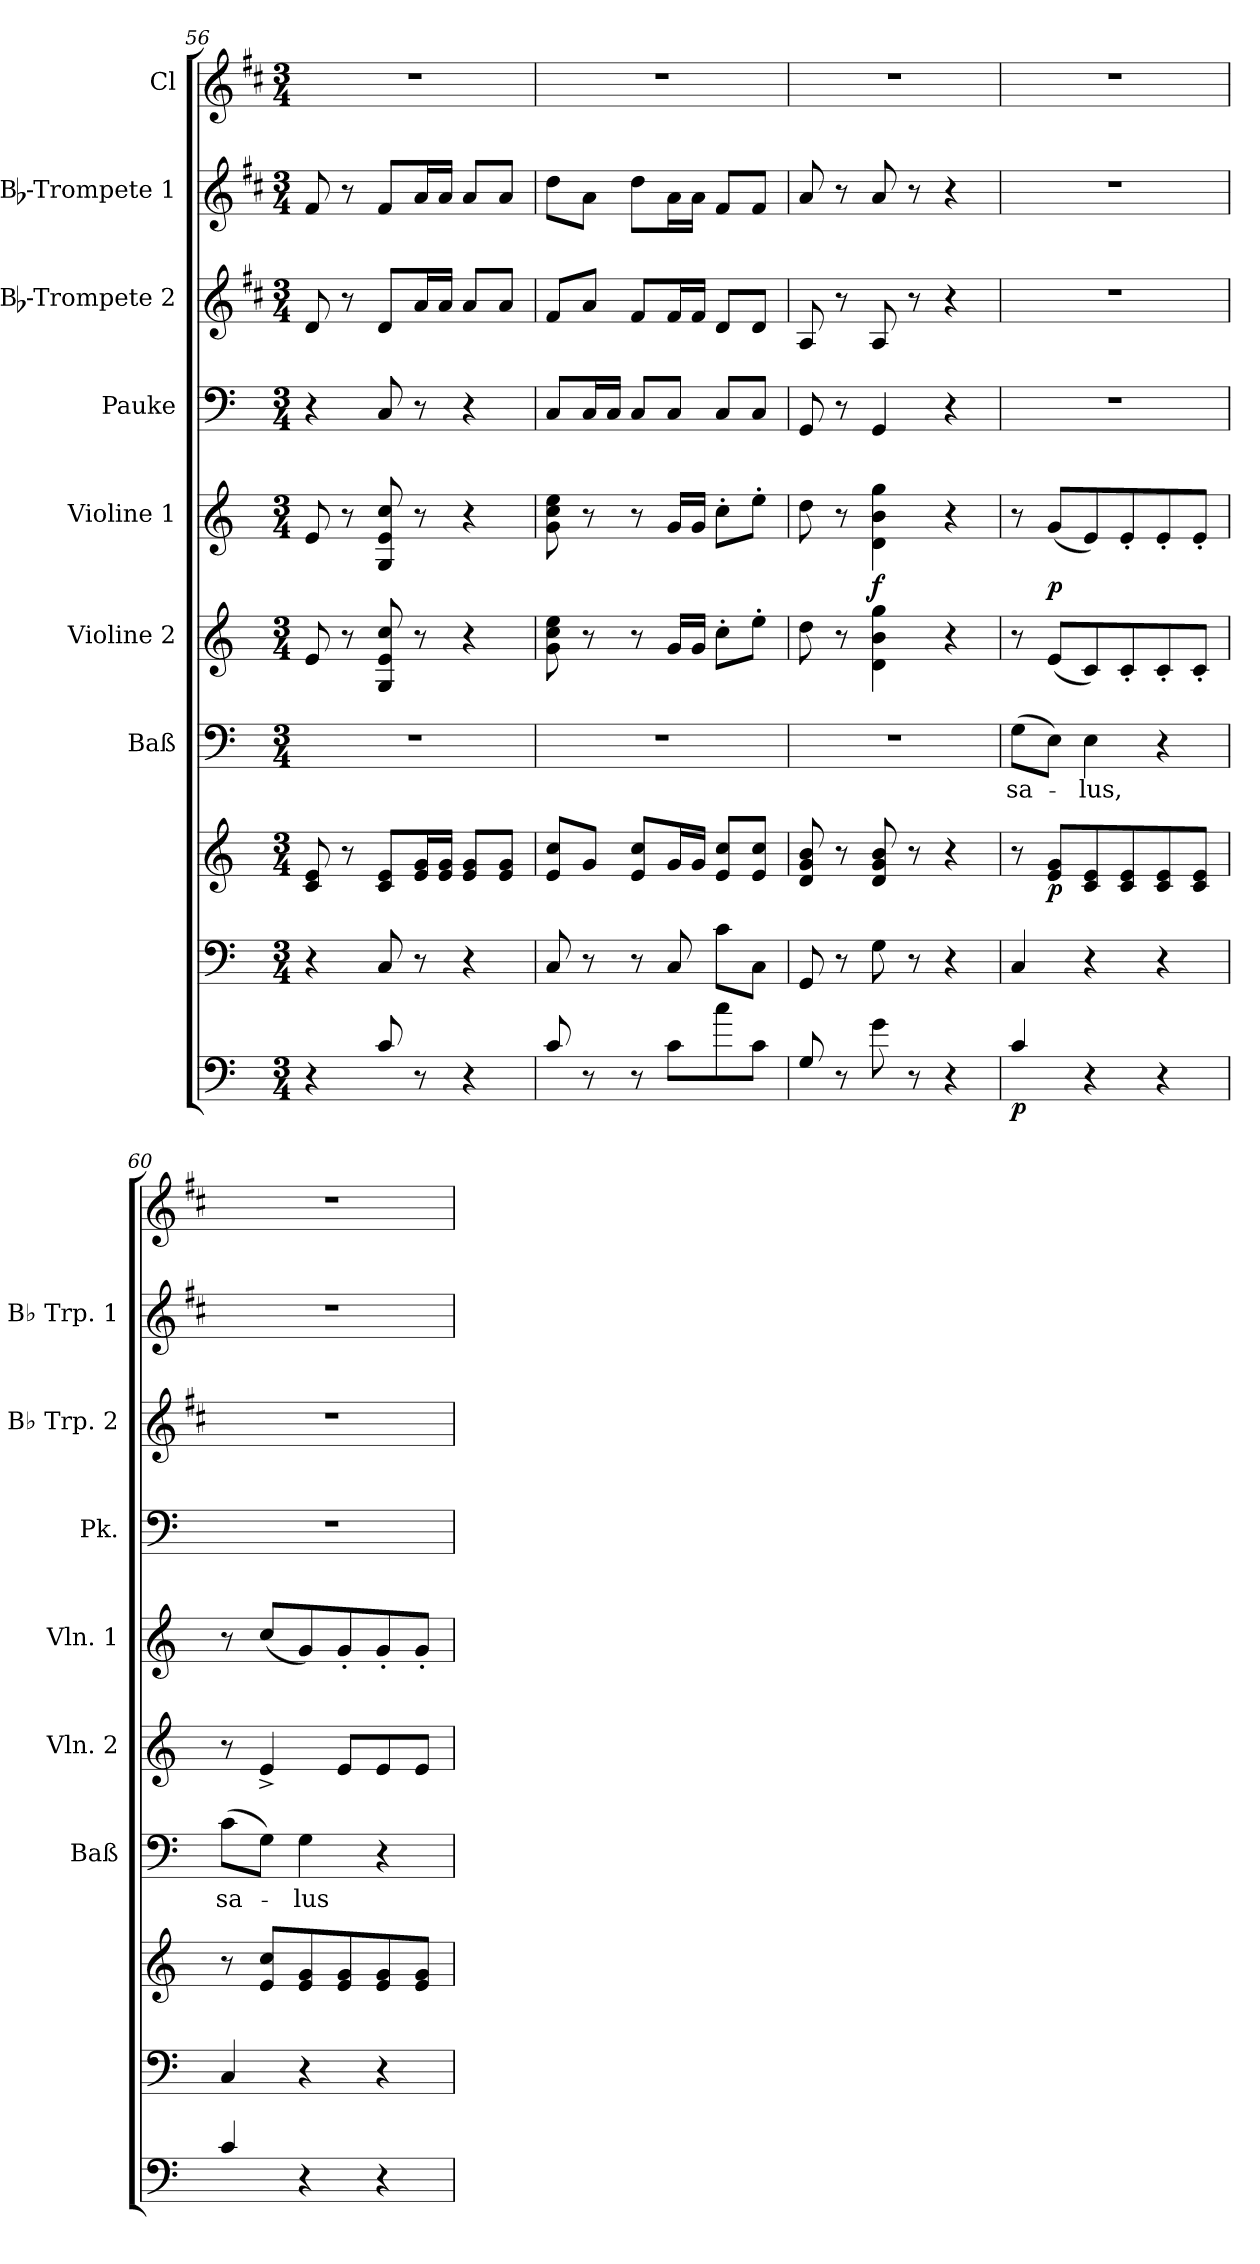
**kern	**dynam	**kern	**kern	**dynam	**kern	**text	**kern	**kern	**dynam	**kern	**kern	**kern	**kern
*part9	*part9	*part8	*part8	*part8	*part7	*part7	*part6	*part5	*part5	*part4	*part3	*part2	*part1
*staff10	*staff10	*staff9	*staff8	*staff8/9	*staff7	*staff7	*staff6	*staff5	*staff5	*staff4	*staff3	*staff2	*staff1
*	*	*	*	*	*I"Baß	*	*I"Violine 2	*I"Violine 1	*	*I"Pauke	*I"Bb-Trompete 2	*I"Bb-Trompete 1	*I"Cl
*	*	*	*	*	*I'Baß	*	*I'Vln. 2	*I'Vln. 1	*	*I'Pk.	*I'Bb Trp. 2	*I'Bb Trp. 1	*
*clefF4	*	*clefF4	*clefG2	*	*clefF4	*	*clefG2	*clefG2	*	*clefF4	*clefG2	*clefG2	*clefG2
*ITrd7c12	*	*	*	*	*	*	*	*	*	*	*ITrd1c2	*ITrd1c2	*ITrd1c2
*k[]	*	*k[]	*k[]	*	*k[]	*	*k[]	*k[]	*	*k[]	*k[]	*k[]	*k[]
*C:	*	*C:	*C:	*	*C:	*	*C:	*C:	*	*C:	*C:	*C:	*C:
*M3/4	*	*M3/4	*M3/4	*	*M3/4	*	*M3/4	*M3/4	*	*M3/4	*M3/4	*M3/4	*M3/4
=56	=56	=56	=56	=56	=56	=56	=56	=56	=56	=56	=56	=56	=56
4r	.	4r	8c/ 8e/	.	2.r	.	8e/	8e/	.	4r	8c/	8e/	2.r
.	.	.	8r	.	.	.	8r	8r	.	.	8r	8r	.
8C/	.	8C/	8c/ 8e/L	.	.	.	8G/ 8e/ 8cc/	8G/ 8e/ 8cc/	.	8C/	8c/L	8e/L	.
8r	.	8r	16e/ 16g/L	.	.	.	8r	8r	.	8r	16g/L	16g/L	.
.	.	.	16e/ 16g/JJ	.	.	.	.	.	.	.	16g/JJ	16g/JJ	.
4r	.	4r	8e/ 8g/L	.	.	.	4r	4r	.	4r	8g/L	8g/L	.
.	.	.	8e/ 8g/J	.	.	.	.	.	.	.	8g/J	8g/J	.
=57	=57	=57	=57	=57	=57	=57	=57	=57	=57	=57	=57	=57	=57
8C/	.	8C/	8e/ 8cc/L	.	2.r	.	8g\ 8cc\ 8ee\	8g\ 8cc\ 8ee\	.	8C/L	8e/L	8cc\L	2.r
8r	.	8r	8g/J	.	.	.	8r	8r	.	16C/L	8g/J	8g\J	.
.	.	.	.	.	.	.	.	.	.	16C/JJ	.	.	.
8r	.	8r	8e/ 8cc/L	.	.	.	8r	8r	.	8C/L	8e/L	8cc\L	.
8C\L	.	8C/	16g/L	.	.	.	16g/LL	16g/LL	.	8C/J	16e/L	16g\L	.
.	.	.	16g/JJ	.	.	.	16g/JJ	16g/JJ	.	.	16e/JJ	16g\JJ	.
8c\	.	8c\L	8e/ 8cc/L	.	.	.	8cc'>\L	8cc'>\L	.	8C/L	8c/L	8e/L	.
8C\J	.	8C\J	8e/ 8cc/J	.	.	.	8ee'>\J	8ee'>\J	.	8C/J	8c/J	8e/J	.
=58	=58	=58	=58	=58	=58	=58	=58	=58	=58	=58	=58	=58	=58
8GG/	.	8GG/	8d/ 8g/ 8b/	.	2.r	.	8dd\	8dd\	.	8GG/	8G/	8g/	2.r
8r	.	8r	8r	.	.	.	8r	8r	.	8r	8r	8r	.
!	!	!	!	!	!	!	!	!	!LO:DY:b	!	!	!	!
8G\	.	8G\	8d/ 8g/ 8b/	.	.	.	4d\ 4b\ 4gg\	4d\ 4b\ 4gg\	f	4GG/	8G/	8g/	.
8r	.	8r	8r	.	.	.	.	.	.	.	8r	8r	.
4r	.	4r	4r	.	.	.	4r	4r	.	4r	4r	4r	.
=59	=59	=59	=59	=59	=59	=59	=59	=59	=59	=59	=59	=59	=59
!	!LO:DY:b	!	!	!	!	!LO:LY:b	!	!	!	!	!	!	!
4C/	p	4C/	8r	.	(>8G\L	sa-	8r	8r	.	2.r	2.r	2.r	2.r
!	!	!	!	!LO:DY:b	!	!	!	!	!LO:DY:b	!	!	!	!
.	.	.	8e/ 8g/L	p	8E\J)	.	(<8e/L	(<8g/L	p	.	.	.	.
!	!	!	!	!	!	!LO:LY:b	!	!	!	!	!	!	!
4r	.	4r	8c/ 8e/	.	4E\	-lus,	8c/)	8e/)	.	.	.	.	.
.	.	.	8c/ 8e/	.	.	.	8c'</	8e'</	.	.	.	.	.
4r	.	4r	8c/ 8e/	.	4r	.	8c'</	8e'</	.	.	.	.	.
.	.	.	8c/ 8e/J	.	.	.	8c'</J	8e'</J	.	.	.	.	.
!!LO:PB:g=z
=60	=60	=60	=60	=60	=60	=60	=60	=60	=60	=60	=60	=60	=60
!	!	!	!	!	!	!LO:LY:b	!	!	!	!	!	!	!
4C/	.	4C/	8r	.	(>8c\L	sa-	8r	8r	.	2.r	2.r	2.r	2.r
.	.	.	8e/ 8cc/L	.	8G\J)	.	4e^</	(<8cc/L	.	.	.	.	.
!	!	!	!	!	!	!LO:LY:b	!	!	!	!	!	!	!
4r	.	4r	8e/ 8g/	.	4G\	-lus	.	8g/)	.	.	.	.	.
.	.	.	8e/ 8g/	.	.	.	8e/L	8g'</	.	.	.	.	.
4r	.	4r	8e/ 8g/	.	4r	.	8e/	8g'</	.	.	.	.	.
.	.	.	8e/ 8g/J	.	.	.	8e/J	8g'</J	.	.	.	.	.
=	=	=	=	=	=	=	=	=	=	=	=	=	=
*-	*-	*-	*-	*-	*-	*-	*-	*-	*-	*-	*-	*-	*-
